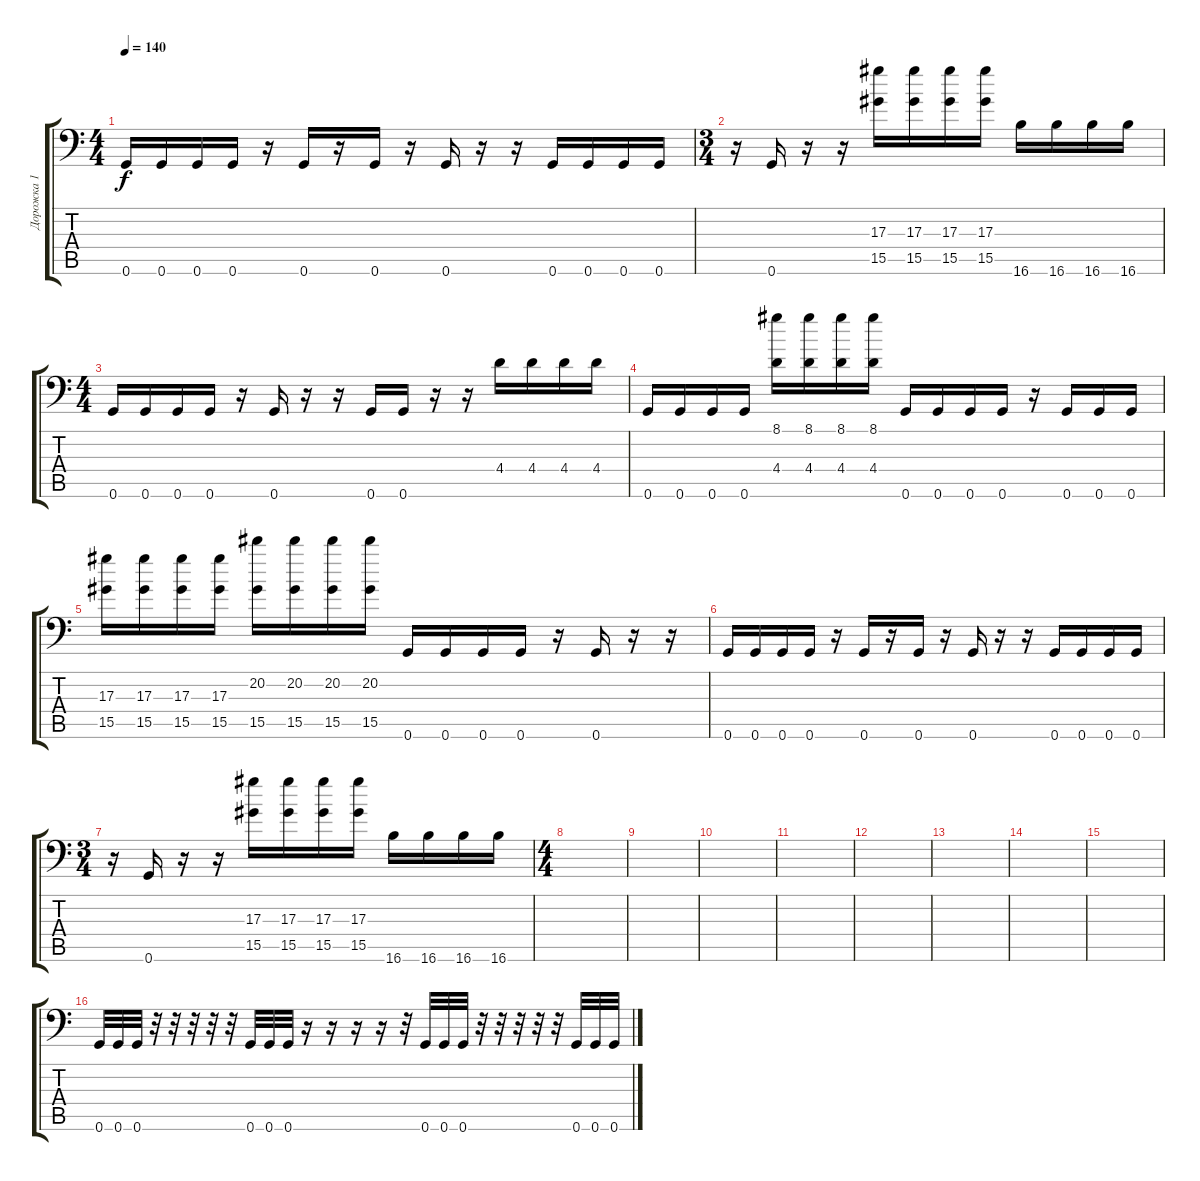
\track ("Дорожка 1" "Дорожка 1") {instrument distortionguitar}
\staff {score tabs}
\tuning (C4 G3 Eb3 Bb2 F2 G1) {hide}
\ts (4 4)
\tempo 140
\clef f4
\ks c
0.6.16{dy f} 0.6.16 0.6.16 0.6.16 r.16 0.6.16 r.16 0.6.16 r.16 0.6.16 r.16 r.16 0.6.16 0.6.16 0.6.16 0.6.16 |
\ts (3 4)
r.16 0.6.16 r.16 r.16 (17.3 15.5).16 (17.3 15.5).16 (17.3 15.5).16 (17.3 15.5).16 16.6.16 16.6.16 16.6.16 16.6.16 |
\ts (4 4)
0.6.16 0.6.16 0.6.16 0.6.16 r.16 0.6.16 r.16 r.16 0.6.16 0.6.16 r.16 r.16 4.4.16 4.4.16 4.4.16 4.4.16 |
0.6.16 0.6.16 0.6.16 0.6.16 (8.1 4.4).16 (8.1 4.4).16 (8.1 4.4).16 (8.1 4.4).16 0.6.16 0.6.16 0.6.16 0.6.16 r.16 0.6.16 0.6.16 0.6.16 |
(17.3 15.5).16 (17.3 15.5).16 (17.3 15.5).16 (17.3 15.5).16 (20.2 15.5).16 (20.2 15.5).16 (20.2 15.5).16 (20.2 15.5).16 0.6.16 0.6.16 0.6.16 0.6.16 r.16 0.6.16 r.16 r.16 |
0.6.16 0.6.16 0.6.16 0.6.16 r.16 0.6.16 r.16 0.6.16 r.16 0.6.16 r.16 r.16 0.6.16 0.6.16 0.6.16 0.6.16 |
\ts (3 4)
r.16 0.6.16 r.16 r.16 (17.3 15.5).16 (17.3 15.5).16 (17.3 15.5).16 (17.3 15.5).16 16.6.16 16.6.16 16.6.16 16.6.16 |
\ts (4 4)
|
|
|
|
|
|
|
|
0.6.32 0.6.32 0.6.32 r.32 r.32 r.32 r.32 r.32 0.6.32 0.6.32 0.6.32 r.16 r.16 r.16 r.16 r.32 0.6.32 0.6.32 0.6.32 r.32 r.32 r.32 r.32 r.32 0.6.32 0.6.32 0.6.32
